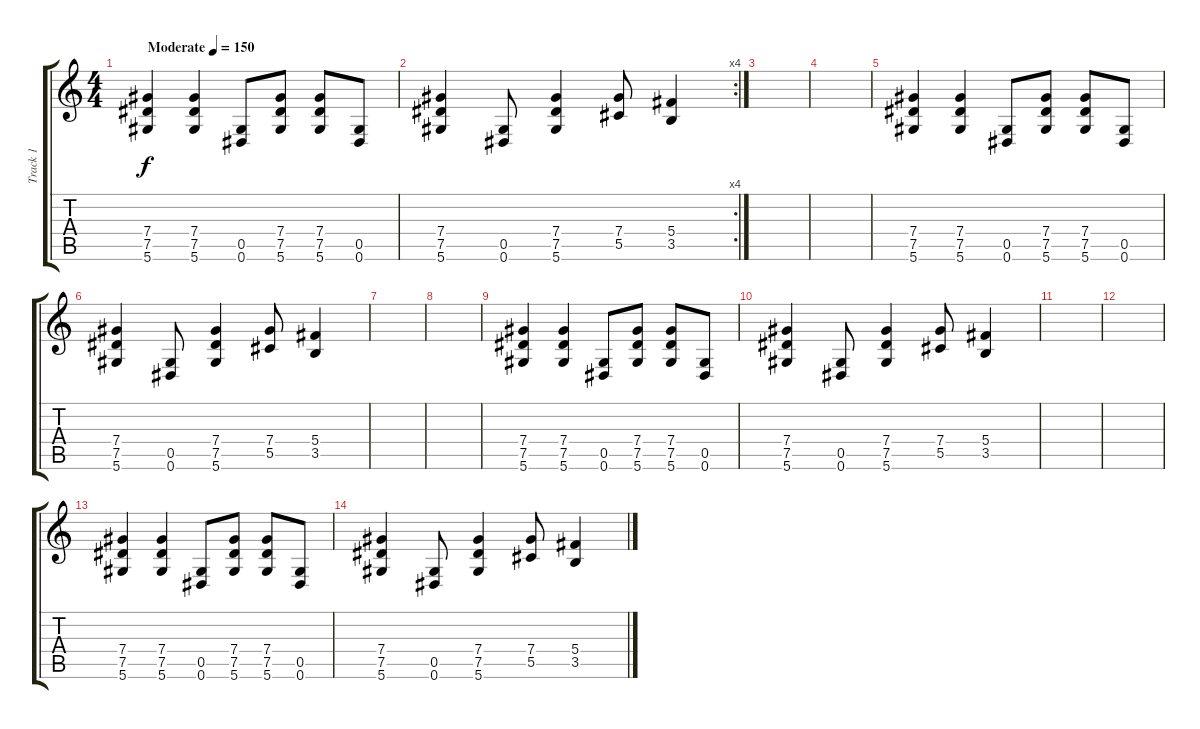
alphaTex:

\track ("Track 1" "Track 1") {instrument overdrivenguitar}
\staff {score tabs}
\tuning (Eb4 Bb3 Gb3 Db3 Ab2 Eb2) {hide}
\ts (4 4)
\tempo (150 "Moderate")
\clef g2
\ks c
(7.4 7.5 5.6).4{dy f instrument overdrivenguitar} (7.4 7.5 5.6).4 (0.5 0.6).8 (7.4 7.5 5.6).8 (7.4 7.5 5.6).8 (0.5 0.6).8 |
\rc 4
(7.4 7.5 5.6).4 (0.5 0.6).8 (7.4 7.5 5.6).4 (7.4 5.5).8 (5.4 3.5).4 |
|
|
(7.4 7.5 5.6).4 (7.4 7.5 5.6).4 (0.5 0.6).8 (7.4 7.5 5.6).8 (7.4 7.5 5.6).8 (0.5 0.6).8 |
(7.4 7.5 5.6).4 (0.5 0.6).8 (7.4 7.5 5.6).4 (7.4 5.5).8 (5.4 3.5).4 |
|
|
(7.4 7.5 5.6).4 (7.4 7.5 5.6).4 (0.5 0.6).8 (7.4 7.5 5.6).8 (7.4 7.5 5.6).8 (0.5 0.6).8 |
(7.4 7.5 5.6).4 (0.5 0.6).8 (7.4 7.5 5.6).4 (7.4 5.5).8 (5.4 3.5).4 |
|
|
(7.4 7.5 5.6).4 (7.4 7.5 5.6).4 (0.5 0.6).8 (7.4 7.5 5.6).8 (7.4 7.5 5.6).8 (0.5 0.6).8 |
(7.4 7.5 5.6).4 (0.5 0.6).8 (7.4 7.5 5.6).4 (7.4 5.5).8 (5.4 3.5).4
